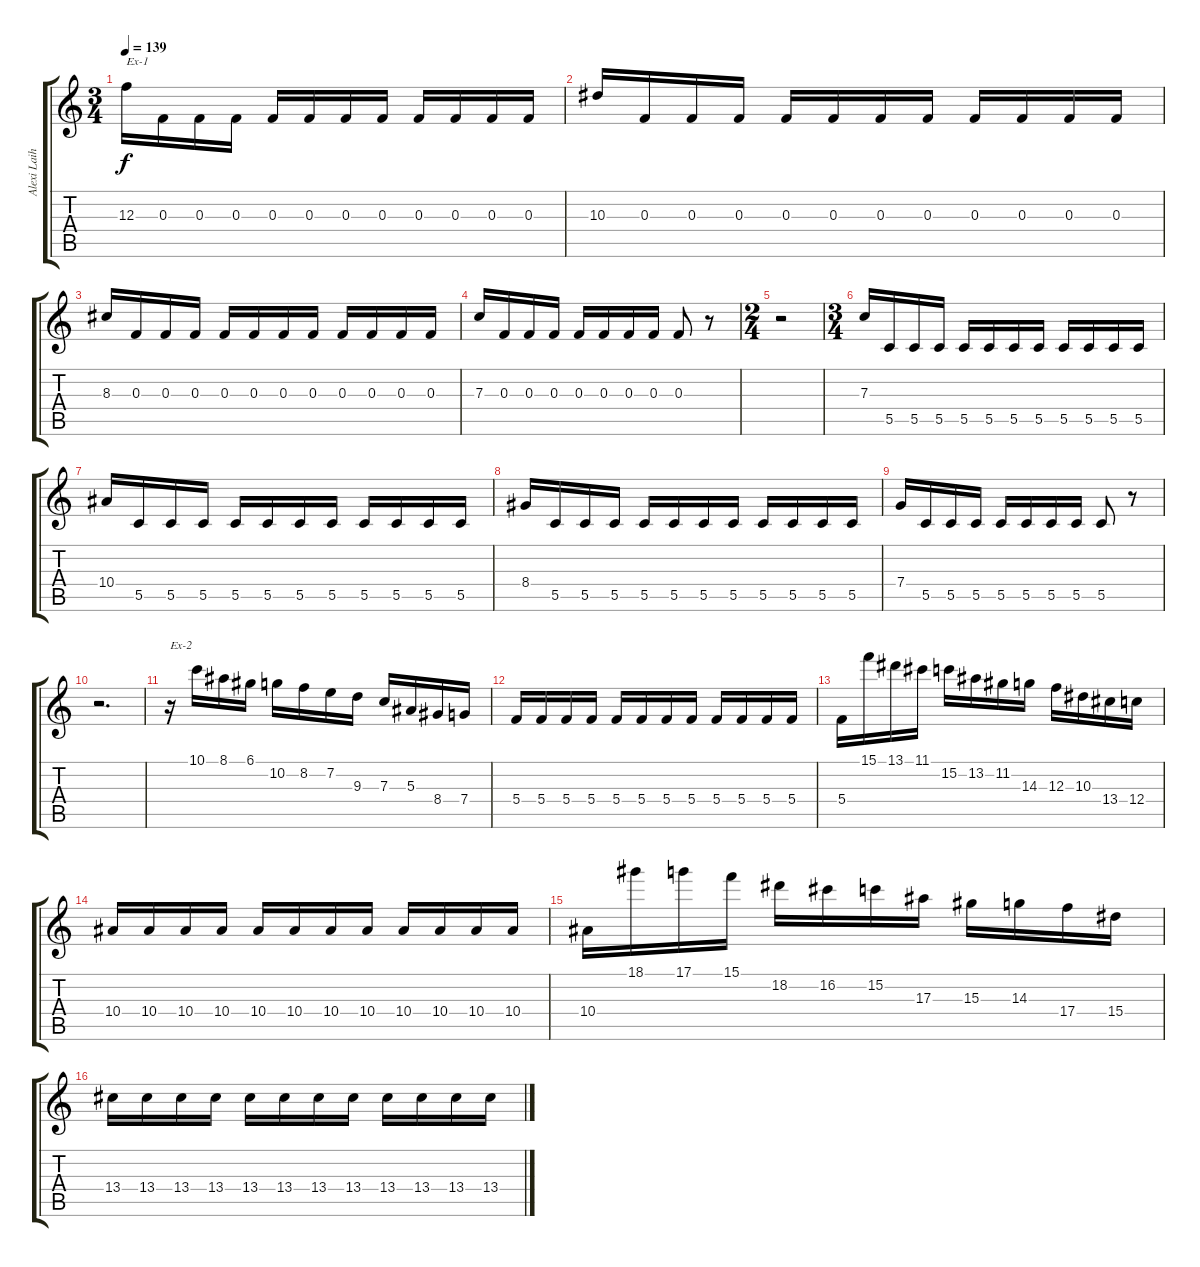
\track ("Alexi Laiho" "Alexi Laih") {instrument distortionguitar}
\staff {score tabs}
\tuning (D4 A3 F3 C3 G2 D2) {hide}
\ts (3 4)
\tempo 139
\clef g2
\ks c
12.3.16{txt "Ex-1" dy f instrument distortionguitar} 0.3.16 0.3.16 0.3.16 0.3.16 0.3.16 0.3.16 0.3.16 0.3.16 0.3.16 0.3.16 0.3.16 |
10.3.16 0.3.16 0.3.16 0.3.16 0.3.16 0.3.16 0.3.16 0.3.16 0.3.16 0.3.16 0.3.16 0.3.16 |
8.3.16 0.3.16 0.3.16 0.3.16 0.3.16 0.3.16 0.3.16 0.3.16 0.3.16 0.3.16 0.3.16 0.3.16 |
7.3.16 0.3.16 0.3.16 0.3.16 0.3.16 0.3.16 0.3.16 0.3.16 0.3.8 r.8 |
\ts (2 4)
r.2 |
\ts (3 4)
7.3.16 5.5.16 5.5.16 5.5.16 5.5.16 5.5.16 5.5.16 5.5.16 5.5.16 5.5.16 5.5.16 5.5.16 |
10.4.16 5.5.16 5.5.16 5.5.16 5.5.16 5.5.16 5.5.16 5.5.16 5.5.16 5.5.16 5.5.16 5.5.16 |
8.4.16 5.5.16 5.5.16 5.5.16 5.5.16 5.5.16 5.5.16 5.5.16 5.5.16 5.5.16 5.5.16 5.5.16 |
7.4.16 5.5.16 5.5.16 5.5.16 5.5.16 5.5.16 5.5.16 5.5.16 5.5.8 r.8 |
r.2{d} |
r.16{txt "Ex-2"} 10.1.16 8.1.16 6.1.16 10.2.16 8.2.16 7.2.16 9.3.16 7.3.16 5.3.16 8.4.16 7.4.16 |
5.4.16 5.4.16 5.4.16 5.4.16 5.4.16 5.4.16 5.4.16 5.4.16 5.4.16 5.4.16 5.4.16 5.4.16 |
5.4.16 15.1.16 13.1.16 11.1.16 15.2.16 13.2.16 11.2.16 14.3.16 12.3.16 10.3.16 13.4.16 12.4.16 |
10.4.16 10.4.16 10.4.16 10.4.16 10.4.16 10.4.16 10.4.16 10.4.16 10.4.16 10.4.16 10.4.16 10.4.16 |
10.4.16 18.1.16 17.1.16 15.1.16 18.2.16 16.2.16 15.2.16 17.3.16 15.3.16 14.3.16 17.4.16 15.4.16 |
13.4.16 13.4.16 13.4.16 13.4.16 13.4.16 13.4.16 13.4.16 13.4.16 13.4.16 13.4.16 13.4.16 13.4.16
